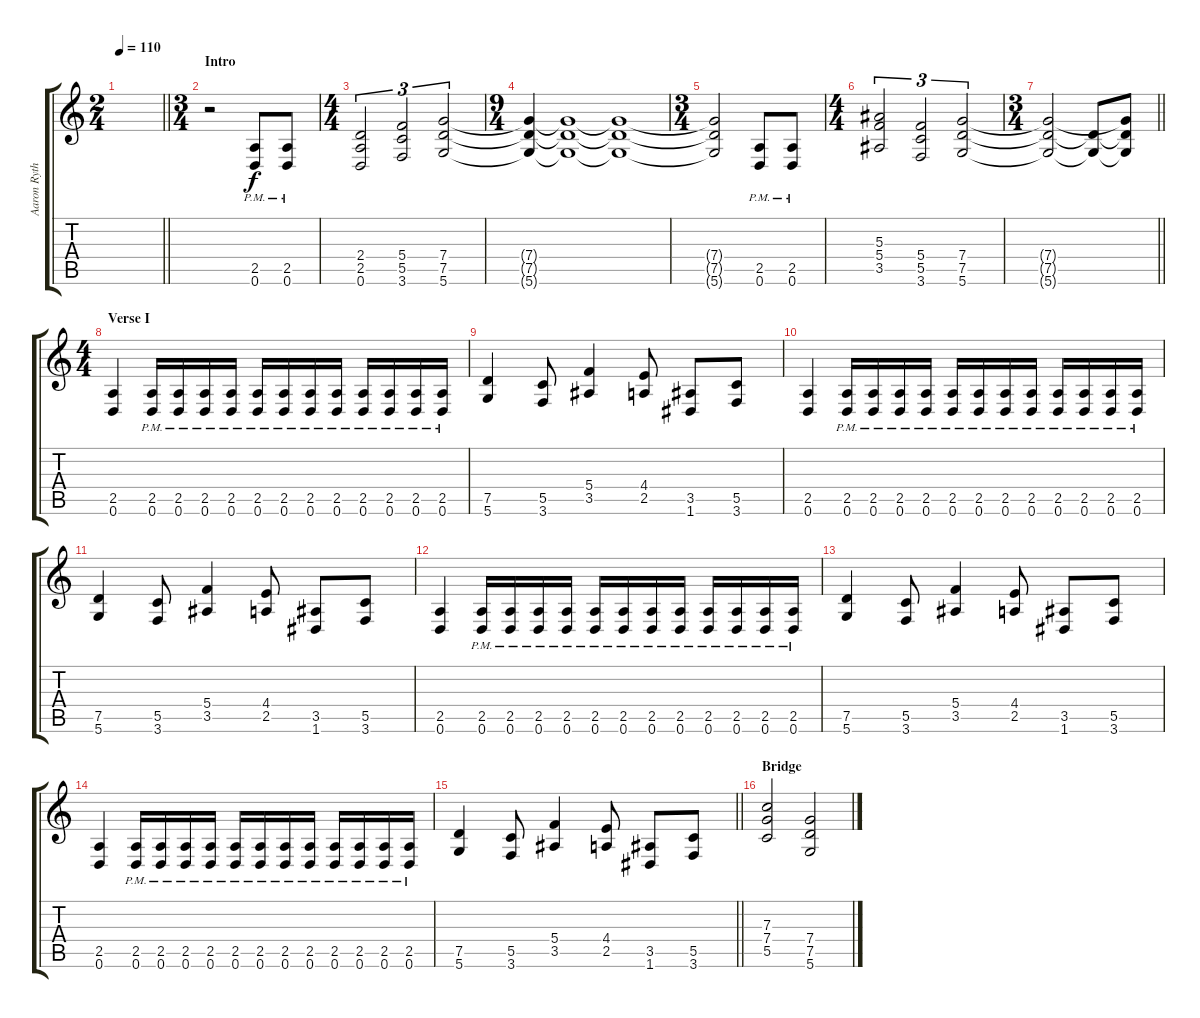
\track ("Aaron Rythm" "Aaron Ryth") {instrument overdrivenguitar}
\staff {score tabs}
\tuning (D4 A3 F3 C3 G2 D2) {hide}
\ts (2 4)
\tempo 110
\clef g2
\barLineRight lightlight
\ks c
|
\ts (3 4)
\section ("" "Intro")
r.2 (2.5{pm} 0.6{pm}).8 (2.5{pm} 0.6{pm}).8 |
\ts (4 4)
(2.4 2.5 0.6).2{tu (3 2)} (5.4 5.5 3.6).2{tu (3 2)} (7.4 7.5 5.6).2{tu (3 2)} |
\ts (9 4)
(7.4{t} 7.5{t} 5.6{t}).4 (7.4{t} 7.5{t} 5.6{t}).1 (7.4{t} 7.5{t} 5.6{t}).1 |
\ts (3 4)
(7.4{t} 7.5{t} 5.6{t}).2 (2.5{pm} 0.6{pm}).8 (2.5{pm} 0.6{pm}).8 |
\ts (4 4)
(5.3 5.4 3.5).2{tu (3 2)} (5.4 5.5 3.6).2{tu (3 2)} (7.4 7.5 5.6).2{tu (3 2)} |
\ts (3 4)
\barLineRight lightlight
(7.4{t} 7.5{t} 5.6{t}).2 (7.5{t} 5.6{t}).8 (7.4{t} 7.5{t} 5.6{t}).8 |
\ts (4 4)
\section ("" "Verse I")
(2.5 0.6).4 (2.5{pm} 0.6{pm}).16 (2.5{pm} 0.6{pm}).16 (2.5{pm} 0.6{pm}).16 (2.5{pm} 0.6{pm}).16 (2.5{pm} 0.6{pm}).16 (2.5{pm} 0.6{pm}).16 (2.5{pm} 0.6{pm}).16 (2.5{pm} 0.6{pm}).16 (2.5{pm} 0.6{pm}).16 (2.5{pm} 0.6{pm}).16 (2.5{pm} 0.6{pm}).16 (2.5{pm} 0.6{pm}).16 |
(7.5 5.6).4 (5.5 3.6).8 (5.4 3.5).4 (4.4 2.5).8 (3.5 1.6).8 (5.5 3.6).8 |
(2.5 0.6).4 (2.5{pm} 0.6{pm}).16 (2.5{pm} 0.6{pm}).16 (2.5{pm} 0.6{pm}).16 (2.5{pm} 0.6{pm}).16 (2.5{pm} 0.6{pm}).16 (2.5{pm} 0.6{pm}).16 (2.5{pm} 0.6{pm}).16 (2.5{pm} 0.6{pm}).16 (2.5{pm} 0.6{pm}).16 (2.5{pm} 0.6{pm}).16 (2.5{pm} 0.6{pm}).16 (2.5{pm} 0.6{pm}).16 |
(7.5 5.6).4 (5.5 3.6).8 (5.4 3.5).4 (4.4 2.5).8 (3.5 1.6).8 (5.5 3.6).8 |
(2.5 0.6).4 (2.5{pm} 0.6{pm}).16 (2.5{pm} 0.6{pm}).16 (2.5{pm} 0.6{pm}).16 (2.5{pm} 0.6{pm}).16 (2.5{pm} 0.6{pm}).16 (2.5{pm} 0.6{pm}).16 (2.5{pm} 0.6{pm}).16 (2.5{pm} 0.6{pm}).16 (2.5{pm} 0.6{pm}).16 (2.5{pm} 0.6{pm}).16 (2.5{pm} 0.6{pm}).16 (2.5{pm} 0.6{pm}).16 |
(7.5 5.6).4 (5.5 3.6).8 (5.4 3.5).4 (4.4 2.5).8 (3.5 1.6).8 (5.5 3.6).8 |
(2.5 0.6).4 (2.5{pm} 0.6{pm}).16 (2.5{pm} 0.6{pm}).16 (2.5{pm} 0.6{pm}).16 (2.5{pm} 0.6{pm}).16 (2.5{pm} 0.6{pm}).16 (2.5{pm} 0.6{pm}).16 (2.5{pm} 0.6{pm}).16 (2.5{pm} 0.6{pm}).16 (2.5{pm} 0.6{pm}).16 (2.5{pm} 0.6{pm}).16 (2.5{pm} 0.6{pm}).16 (2.5{pm} 0.6{pm}).16 |
\barLineRight lightlight
(7.5 5.6).4 (5.5 3.6).8 (5.4 3.5).4 (4.4 2.5).8 (3.5 1.6).8 (5.5 3.6).8 |
\section ("" "Bridge")
(7.3 7.4 5.5).2 (7.4 7.5 5.6).2
